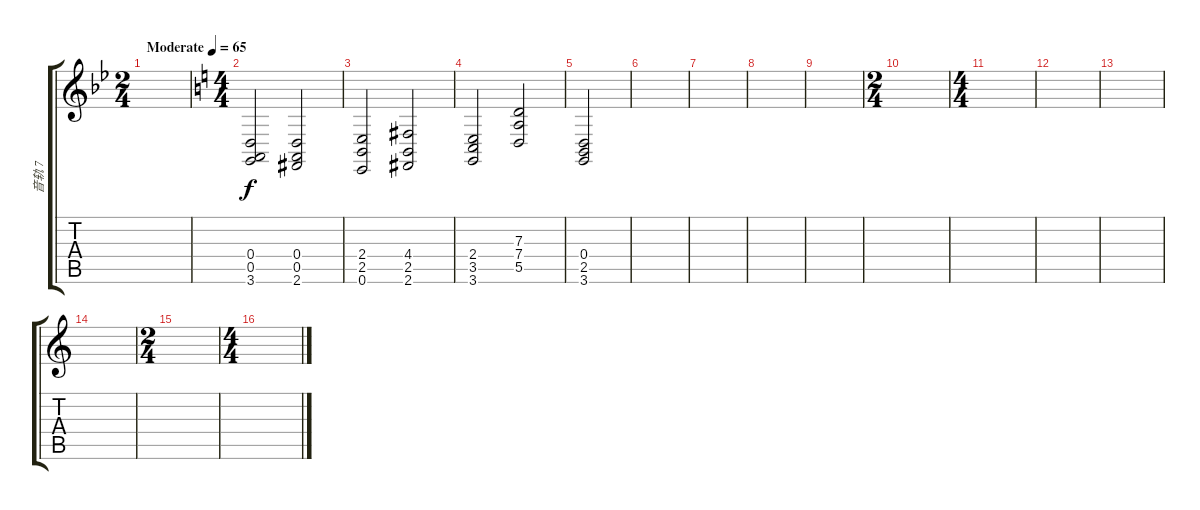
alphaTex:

\track ("音轨 7" "音轨 7") {instrument acousticgrandpiano}
\staff {score tabs}
\tuning (E4 B3 G3 D3 A2 E2) {hide}
\ts (2 4)
\tempo (65 "Moderate")
\clef g2
\ks bb
|
\ts (4 4)
\ks c
(0.4 0.5 3.6).2 (0.4 0.5 2.6).2 |
(2.4 2.5 0.6).2 (4.4 2.5 2.6).2 |
(2.4 3.5 3.6).2 (7.3 7.4 5.5).2 |
(0.4 2.5 3.6).2 |
|
|
|
|
\ts (2 4)
|
\ts (4 4)
|
|
|
|
\ts (2 4)
|
\ts (4 4)
